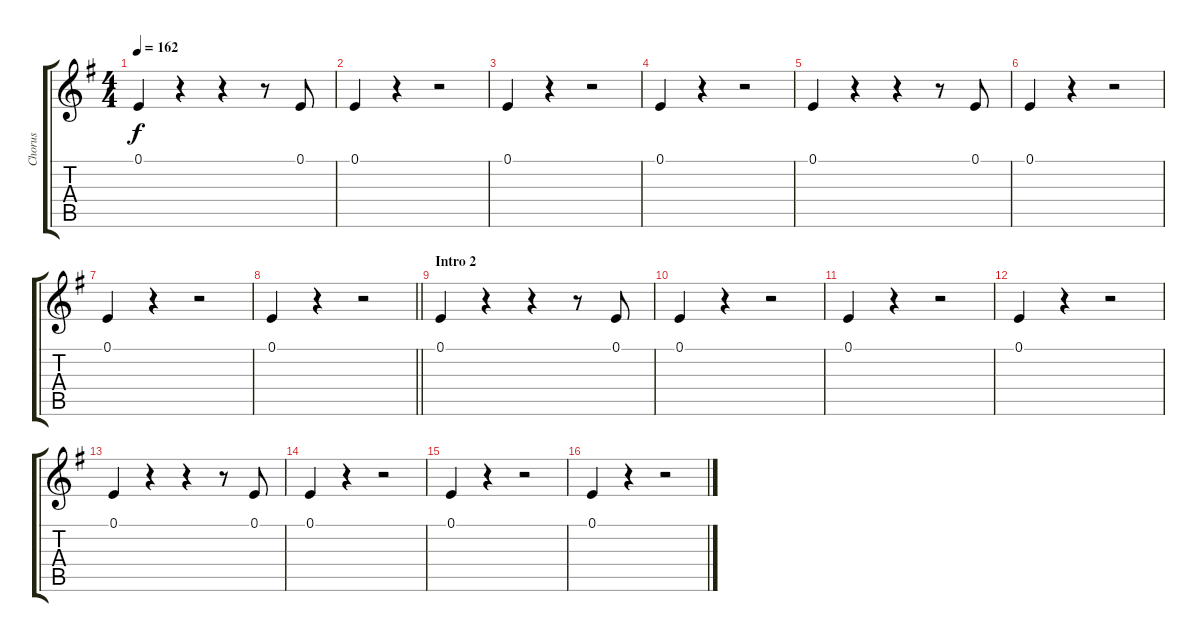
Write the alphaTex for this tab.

\track ("Chorus" "Chorus") {instrument trumpet}
\staff {score tabs}
\tuning (E4 B3 G3 D3 A2 E2) {hide}
\ts (4 4)
\tempo 162
\clef g2
\ks g
0.1.4{dy f} r.4 r.4 r.8 0.1.8 |
0.1.4 r.4 r.2 |
0.1.4 r.4 r.2 |
0.1.4 r.4 r.2 |
0.1.4 r.4 r.4 r.8 0.1.8 |
0.1.4 r.4 r.2 |
0.1.4 r.4 r.2 |
\barLineRight lightlight
0.1.4 r.4 r.2 |
\section ("" "Intro 2")
0.1.4 r.4 r.4 r.8 0.1.8 |
0.1.4 r.4 r.2 |
0.1.4 r.4 r.2 |
0.1.4 r.4 r.2 |
0.1.4 r.4 r.4 r.8 0.1.8 |
0.1.4 r.4 r.2 |
0.1.4 r.4 r.2 |
0.1.4 r.4 r.2
